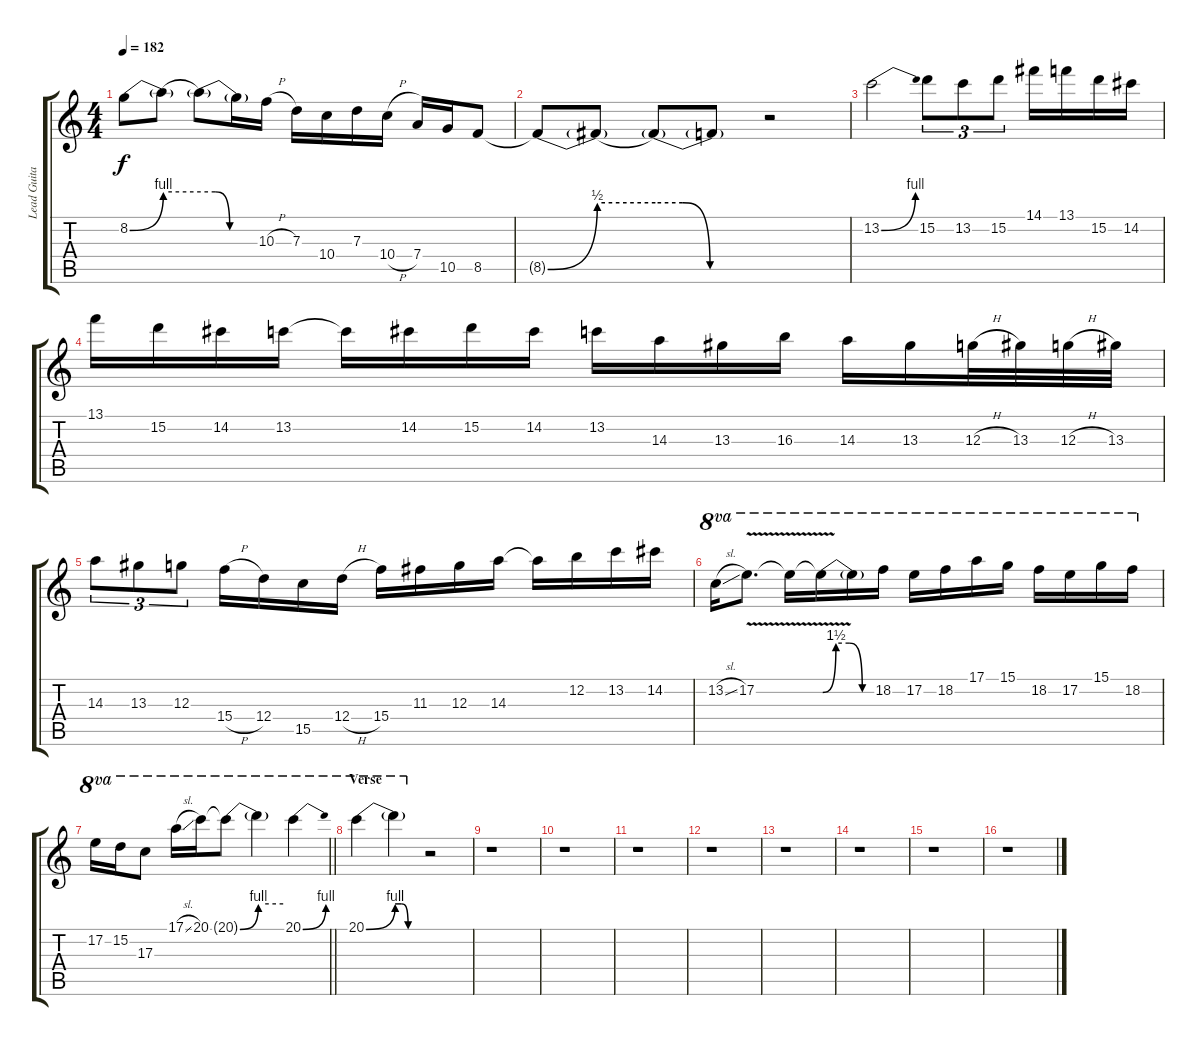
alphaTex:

\track ("Lead Guitar 1" "Lead Guita") {instrument distortionguitar}
\staff {score tabs}
\tuning (E4 B3 G3 D3 A2 E2) {hide}
\ts (4 4)
\tempo 182
\clef g2
\ks c
8.2{be (bend 0 0 60 4)}.8{dy f} 8.2{be (hold 0 4 60 4) t}.8 8.2{be (custom 0 4 15 4 30 0 60 0) t}.8 8.2{t}.16 10.3{h}.16 7.3.16 10.4.16 7.3.16 10.4{h}.16 7.4.16 10.5.16 8.5.8 |
8.5{be (bend 0 0 60 2) t}.8 8.5{be (hold 0 2 60 2) t}.8 8.5{be (custom 0 2 15 2 30 0 60 0) t}.8 8.5{t}.8 r.2 |
13.2{be (bend 0 0 60 4)}.2 15.2.8{tu (3 2)} 13.2.8{tu (3 2)} 15.2.8{tu (3 2)} 14.1.16 13.1.16 15.2.16 14.2.16 |
13.1.16 15.2.16 14.2.16 13.2.16 13.2{t}.16 14.2.16 15.2.16 14.2.16 13.2.16 14.3.16 13.3.16 16.3.16 14.3.16 13.3.16 12.3{h}.32 13.3.32 12.3{h}.32 13.3.32 |
14.3.8{tu (3 2)} 13.3.8{tu (3 2)} 12.3.8{tu (3 2)} 15.4{h}.16 12.4.16 15.5.16 12.4{h}.16 15.4.16 11.3.16 12.3.16 14.3.16 14.3{t}.16 12.2.16 13.2.16 14.2.16 |
13.2{sl}.16{ot 8va} 17.2{v}.8{d ot 8va} 17.2{v t}.16{ot 8va} 17.2{be (custom 0 0 15 6 30 6 45 0 60 0) t}.16{ot 8va} 17.2{t}.16{ot 8va} 18.2.16{ot 8va} 17.2.16{ot 8va} 18.2.16{ot 8va} 17.1.16{ot 8va} 15.1.16{ot 8va} 18.2.16{ot 8va} 17.2.16{ot 8va} 15.1.16{ot 8va} 18.2.16{ot 8va} |
\barLineRight lightlight
17.2.16{ot 8va} 15.2.16{ot 8va} 17.3.8{ot 8va} 17.1{sl}.16{ot 8va} 20.1.16{ot 8va} 20.1{be (bend 0 0 60 4) t}.8{ot 8va} 20.1{be (hold 0 4 60 4) t}.4{ot 8va} 20.1{be (bend 0 0 60 4)}.4{ot 8va} |
\section ("" "Verse")
20.1{be (bend 0 0 60 4)}.4{ot 8va} 20.1{be (custom 0 4 15 4 30 0 60 0) t}.4{ot 8va} r.2 |
\ks aminor
r.1 |
\ks c
r.1 |
r.1 |
r.1 |
r.1 |
r.1 |
r.1 |
r.1
